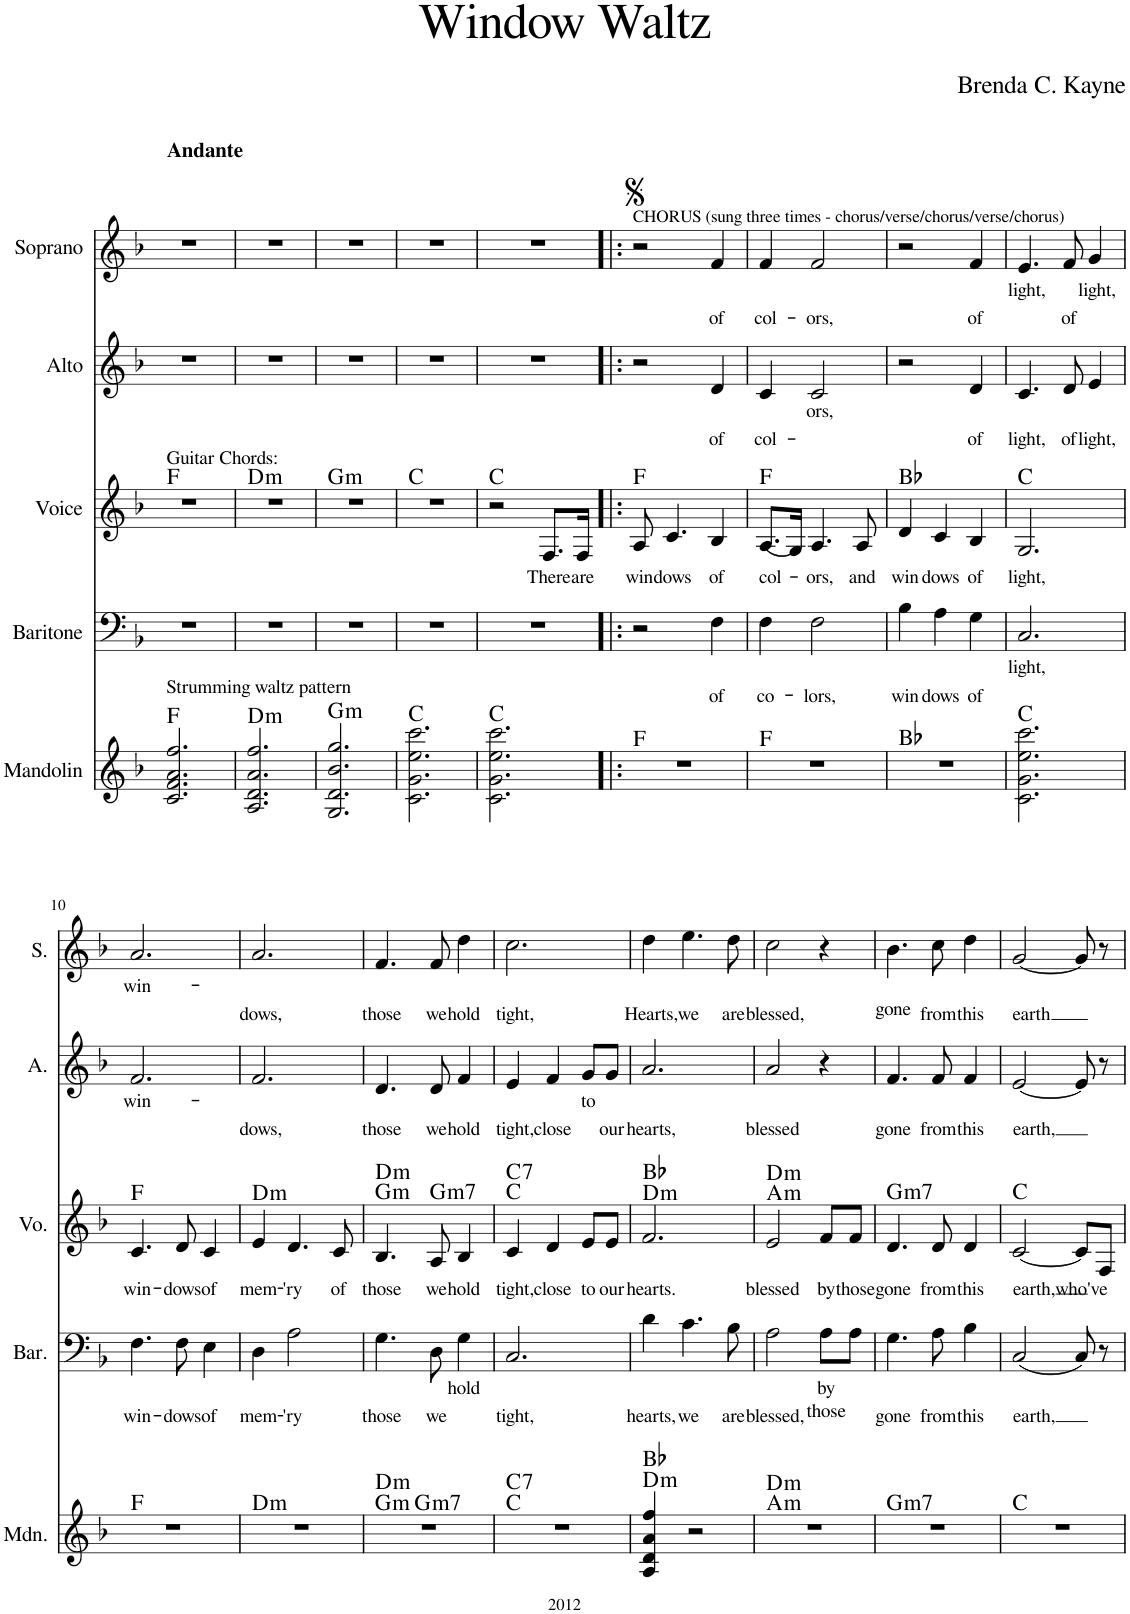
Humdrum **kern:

**kern	**harte	**kern	**text	**text	**kern	**text	**harte	**kern	**text	**kern	**text	**text
*part5	*part5	*part4	*part4	*part4	*part3	*part3	*part3	*part2	*part2	*part1	*part1	*part1
*staff5	*	*staff4	*staff4	*staff4	*staff3	*staff3	*	*staff2	*staff2	*staff1	*staff1	*staff1
*I"Mandolin	*	*I"Baritone	*	*	*I"Voice	*	*	*I"Alto	*	*I"Soprano	*	*
*I'Mdn.	*	*I'Bar.	*	*	*I'Vo.	*	*	*I'A.	*	*I'S.	*	*
*clefG2	*	*clefF4	*	*	*clefG2	*	*	*clefG2	*	*clefG2	*	*
*k[b-]	*	*k[b-]	*	*	*k[b-]	*	*	*k[b-]	*	*k[b-]	*	*
=1	=1	=1	=1	=1	=1	=1	=1	=1	=1	=1	=1	=1
!	!	!	!	!	!	!	!	!	!	!LO:TX:a:B:t=Andante	!	!
!	!	!	!	!	!LO:TX:a:t=Guitar Chords&colon;	!	!	!	!	!	!	!
!LO:TX:a:t=Strumming waltz pattern	!	!	!	!	!	!	!	!	!	!	!	!
2.c/ 2.f/ 2.a/ 2.ff/	F:maj	1r	.	.	1r	.	F:maj	1r	.	1r	.	.
4ryy	.	.	.	.	.	.	.	.	.	.	.	.
=2	=2	=2	=2	=2	=2	=2	=2	=2	=2	=2	=2	=2
!	!LO:H:kt=m	!	!	!	!	!	!LO:H:kt=m	!	!	!	!	!
2.A/ 2.d/ 2.a/ 2.ff/	D:min	1r	.	.	1r	.	D:min	1r	.	1r	.	.
4ryy	.	.	.	.	.	.	.	.	.	.	.	.
=3	=3	=3	=3	=3	=3	=3	=3	=3	=3	=3	=3	=3
!	!LO:H:kt=m	!	!	!	!	!	!LO:H:kt=m	!	!	!	!	!
2.G/ 2.d/ 2.b-/ 2.gg/	G:min	1r	.	.	1r	.	G:min	1r	.	1r	.	.
4ryy	.	.	.	.	.	.	.	.	.	.	.	.
=4	=4	=4	=4	=4	=4	=4	=4	=4	=4	=4	=4	=4
2.c\ 2.g\ 2.ee\ 2.ccc\	C:maj	1r	.	.	1r	.	C:maj	1r	.	1r	.	.
4ryy	.	.	.	.	.	.	.	.	.	.	.	.
=5	=5	=5	=5	=5	=5	=5	=5	=5	=5	=5	=5	=5
2.c\ 2.g\ 2.ee\ 2.ccc\	C:maj	1r	.	.	2r	.	C:maj	1r	.	1r	.	.
!	!	!	!	!	!	!LO:LY:b	!	!	!	!	!	!
.	.	.	.	.	8.F/L	There	.	.	.	.	.	.
!	!	!	!	!	!	!LO:LY:b	!	!	!	!	!	!
.	.	.	.	.	16F/Jk	are	.	.	.	.	.	.
4ryy	.	.	.	.	4ryy	.	.	.	.	.	.	.
=6!|:	=6!|:	=6!|:	=6!|:	=6!|:	=6!|:	=6!|:	=6!|:	=6!|:	=6!|:	=6!|:	=6!|:	=6!|:
!	!	!	!	!	!	!	!	!	!	!LO:TX:a:t=CHORUS (sung three times - chorus/verse/chorus/verse/chorus)	!	!
!	!	!	!	!	!	!LO:LY:b	!	!	!	!	!	!
1r	F:maj	2r	.	.	8A/	win-	F:maj	2r	.	2r	.	.
!	!	!	!	!	!	!LO:LY:b	!	!	!	!	!	!
.	.	.	.	.	4.c/	-dows	.	.	.	.	.	.
!	!	!	!LO:LY:b	!	!	!LO:LY:b	!	!	!LO:LY:b	!	!LO:LY:b	!
.	.	4F\	of	.	4B-/	of	.	4d/	of	4f/	of	.
.	.	4ryy	.	.	4ryy	.	.	4ryy	.	4ryy	.	.
=7	=7	=7	=7	=7	=7	=7	=7	=7	=7	=7	=7	=7
!	!	!	!LO:LY:b	!	!	!LO:LY:b	!	!	!LO:LY:b	!	!LO:LY:b	!
1r	F:maj	4F\	co-	.	(8.A/L	col-	F:maj	4c/	col-	4f/	col-	.
.	.	.	.	.	16G/Jk)	.	.	.	.	.	.	.
!	!	!	!LO:LY:b	!	!	!LO:LY:b	!	!	!LO:LY:b	!	!LO:LY:b	!
.	.	2F\	-lors,	.	4.A/	-ors,	.	2c/	-ors,	2f/	-ors,	.
!	!	!	!	!	!	!LO:LY:b	!	!	!	!	!	!
.	.	.	.	.	8A/	and	.	.	.	.	.	.
.	.	4ryy	.	.	4ryy	.	.	4ryy	.	4ryy	.	.
=8	=8	=8	=8	=8	=8	=8	=8	=8	=8	=8	=8	=8
!	!	!	!LO:LY:b	!	!	!LO:LY:b	!	!	!	!	!	!
1r	Bb:maj	4B-\	win-	.	4d/	win-	Bb:maj	2r	.	2r	.	.
!	!	!	!LO:LY:b	!	!	!LO:LY:b	!	!	!	!	!	!
.	.	4A\	-dows	.	4c/	-dows	.	.	.	.	.	.
!	!	!	!LO:LY:b	!	!	!LO:LY:b	!	!	!LO:LY:b	!	!LO:LY:b	!
.	.	4G\	of	.	4B-/	of	.	4d/	of	4f/	of	.
.	.	4ryy	.	.	4ryy	.	.	4ryy	.	4ryy	.	.
=9	=9	=9	=9	=9	=9	=9	=9	=9	=9	=9	=9	=9
!	!	!	!LO:LY:b	!	!	!LO:LY:b	!	!	!LO:LY:b	!	!LO:LY:b	!
2.c\ 2.g\ 2.ee\ 2.ccc\	C:maj	2.C/	light,	.	2.G/	light,	C:maj	4.c/	light,	4.e/	light,	.
!	!	!	!	!	!	!	!	!	!LO:LY:b	!	!LO:LY:b	!
.	.	.	.	.	.	.	.	8d/	of	8f/	of	.
!	!	!	!	!	!	!	!	!	!LO:LY:b	!	!LO:LY:b	!
.	.	.	.	.	.	.	.	4e/	light,	4g/	light,	.
!!LO:LB:g=z
=10	=10	=10	=10	=10	=10	=10	=10	=10	=10	=10	=10	=10
!	!	!	!LO:LY:b	!	!	!LO:LY:b	!	!	!LO:LY:b	!	!LO:LY:b	!
1r	F:maj	4.F\	win-	.	4.c/	win-	F:maj	2.f/	win-	2.a/	win-	.
!	!	!	!LO:LY:b	!	!	!LO:LY:b	!	!	!	!	!	!
.	.	8F\	-dows	.	8d/	-dows	.	.	.	.	.	.
!	!	!	!LO:LY:b	!	!	!LO:LY:b	!	!	!	!	!	!
.	.	4E\	of	.	4c/	of	.	.	.	.	.	.
.	.	4ryy	.	.	4ryy	.	.	4ryy	.	4ryy	.	.
=11	=11	=11	=11	=11	=11	=11	=11	=11	=11	=11	=11	=11
!	!LO:H:kt=m	!	!LO:LY:b	!	!	!LO:LY:b	!LO:H:kt=m	!	!LO:LY:b	!	!LO:LY:b	!
1r	D:min	4D\	mem-	.	4e/	mem-	D:min	2.f/	-dows,	2.a/	-dows,	.
!	!	!	!LO:LY:b	!	!	!LO:LY:b	!	!	!	!	!	!
.	.	2A\	-'ry	.	4.d/	-'ry	.	.	.	.	.	.
!	!	!	!	!	!	!LO:LY:b	!	!	!	!	!	!
.	.	.	.	.	8c/	of	.	.	.	.	.	.
.	.	4ryy	.	.	4ryy	.	.	4ryy	.	4ryy	.	.
=12	=12	=12	=12	=12	=12	=12	=12	=12	=12	=12	=12	=12
!	!LO:H:n=1:kt=m	!	!LO:LY:b	!	!	!LO:LY:b	!	!	!LO:LY:b	!	!LO:LY:b	!
!	!LO:H:n=2:kt=m	!	!	!	!	!	!LO:H:n=1:kt=m	!	!	!	!	!
!	!	!	!	!	!	!	!LO:H:n=2:kt=m	!	!	!	!	!
*^	*	*	*	*	*	*	*	*	*	*	*	*
1r	4ryy	G:min D:min	4.G\	those	.	4.B-/	those	G:min D:min	4.d/	those	4.f/	those	.
!	!	!LO:H:kt=m7	!	!	!	!	!	!	!	!	!	!	!
.	2.ryy	G:min7	.	.	.	.	.	.	.	.	.	.	.
!	!	!	!	!LO:LY:b	!	!	!LO:LY:b	!LO:H:kt=m7	!	!LO:LY:b	!	!LO:LY:b	!
.	.	.	8D\	we	.	8A/	we	G:min7	8d/	we	8f/	we	.
!	!	!	!	!LO:LY:b	!	!	!LO:LY:b	!	!	!LO:LY:b	!	!LO:LY:b	!
.	.	.	4G\	hold	.	4B-/	hold	.	4f/	hold	4dd\	hold	.
.	.	.	4ryy	.	.	4ryy	.	.	4ryy	.	4ryy	.	.
=13	=13	=13	=13	=13	=13	=13	=13	=13	=13	=13	=13	=13	=13
!	!	!LO:H:n=2:kt=7	!	!LO:LY:b	!	!	!LO:LY:b	!LO:H:n=2:kt=7	!	!LO:LY:b	!	!LO:LY:b	!
*v	*v	*	*	*	*	*	*	*	*	*	*	*	*
1r	C:maj C:7	2.C/	tight,	.	4c/	tight,	C:maj C:7	4e/	tight,	2.cc\	tight,	.
!	!	!	!	!	!	!LO:LY:b	!	!	!LO:LY:b	!	!	!
.	.	.	.	.	4d/	close	.	4f/	close	.	.	.
!	!	!	!	!	!	!LO:LY:b	!	!	!LO:LY:b	!	!	!
.	.	.	.	.	8e/L	to	.	8g/L	to	.	.	.
!	!	!	!	!	!	!LO:LY:b	!	!	!LO:LY:b	!	!	!
.	.	.	.	.	8e/J	our	.	8g/J	our	.	.	.
.	.	4ryy	.	.	4ryy	.	.	4ryy	.	4ryy	.	.
=14	=14	=14	=14	=14	=14	=14	=14	=14	=14	=14	=14	=14
!	!LO:H:n=1:kt=m	!	!LO:LY:b	!	!	!LO:LY:b	!LO:H:n=1:kt=m	!	!LO:LY:b	!	!LO:LY:b	!
4A/ 4d/ 4a/ 4ff/	D:min Bb:maj	4d\	hearts,	.	2.f/	hearts.	D:min Bb:maj	2.a/	hearts,	4dd\	Hearts,	.
!	!	!	!LO:LY:b	!	!	!	!	!	!	!	!LO:LY:b	!
2r	.	4.c\	we	.	.	.	.	.	.	4.ee\	we	.
!	!	!	!LO:LY:b	!	!	!	!	!	!	!	!LO:LY:b	!
.	.	8B-\	are	.	.	.	.	.	.	8dd\	are	.
=15	=15	=15	=15	=15	=15	=15	=15	=15	=15	=15	=15	=15
!	!LO:H:n=1:kt=m	!	!LO:LY:b	!	!	!LO:LY:b	!	!	!LO:LY:b	!	!LO:LY:b	!
!	!LO:H:n=2:kt=m	!	!	!	!	!	!LO:H:n=1:kt=m	!	!	!	!	!
!	!	!	!	!	!	!	!LO:H:n=2:kt=m	!	!	!	!	!
1r	A:min D:min	2A\	blessed,	.	2e/	blessed	A:min D:min	2a/	blessed	2cc\	blessed,	.
!	!	!	!LO:LY:b	!LO:LY:b	!	!LO:LY:b	!	!	!	!	!	!
.	.	8A\L	by	those	8f/L	by	.	4r	.	4r	.	.
!	!	!	!	!	!	!LO:LY:b	!	!	!	!	!	!
.	.	8A\J	.	.	8f/J	those	.	.	.	.	.	.
.	.	4ryy	.	.	4ryy	.	.	4ryy	.	4ryy	.	.
=16	=16	=16	=16	=16	=16	=16	=16	=16	=16	=16	=16	=16
!	!LO:H:kt=m7	!	!LO:LY:b	!	!	!LO:LY:b	!LO:H:kt=m7	!	!LO:LY:b	!	!	!LO:LY:b
1r	G:min7	4.G\	gone	.	4.d/	gone	G:min7	4.f/	gone	4.b-\	.	gone
!	!	!	!LO:LY:b	!	!	!LO:LY:b	!	!	!LO:LY:b	!	!LO:LY:b	!
.	.	8A\	from	.	8d/	from	.	8f/	from	8cc\	from	.
!	!	!	!LO:LY:b	!	!	!LO:LY:b	!	!	!LO:LY:b	!	!LO:LY:b	!
.	.	4B-\	this	.	4d/	this	.	4f/	this	4dd\	this	.
.	.	4ryy	.	.	4ryy	.	.	4ryy	.	4ryy	.	.
=17	=17	=17	=17	=17	=17	=17	=17	=17	=17	=17	=17	=17
!	!	!	!LO:LY:b	!	!	!LO:LY:b	!	!	!LO:LY:b	!	!LO:LY:b	!
1r	C:maj	(2C/	earth,	.	[2c/	earth,	C:maj	[2e/	earth,	[2g/	earth	.
!	!	!	!	!	!	!LO:LY:b	!	!	!	!	!	!
.	.	8C/)	.	.	8c/L]	who've	.	8e/]	.	8g/]	.	.
.	.	8r	.	.	8F/J	.	.	8r	.	8r	.	.
.	.	4ryy	.	.	4ryy	.	.	4ryy	.	4ryy	.	.
=	=	=	=	=	=	=	=	=	=	=	=	=
*-	*-	*-	*-	*-	*-	*-	*-	*-	*-	*-	*-	*-
